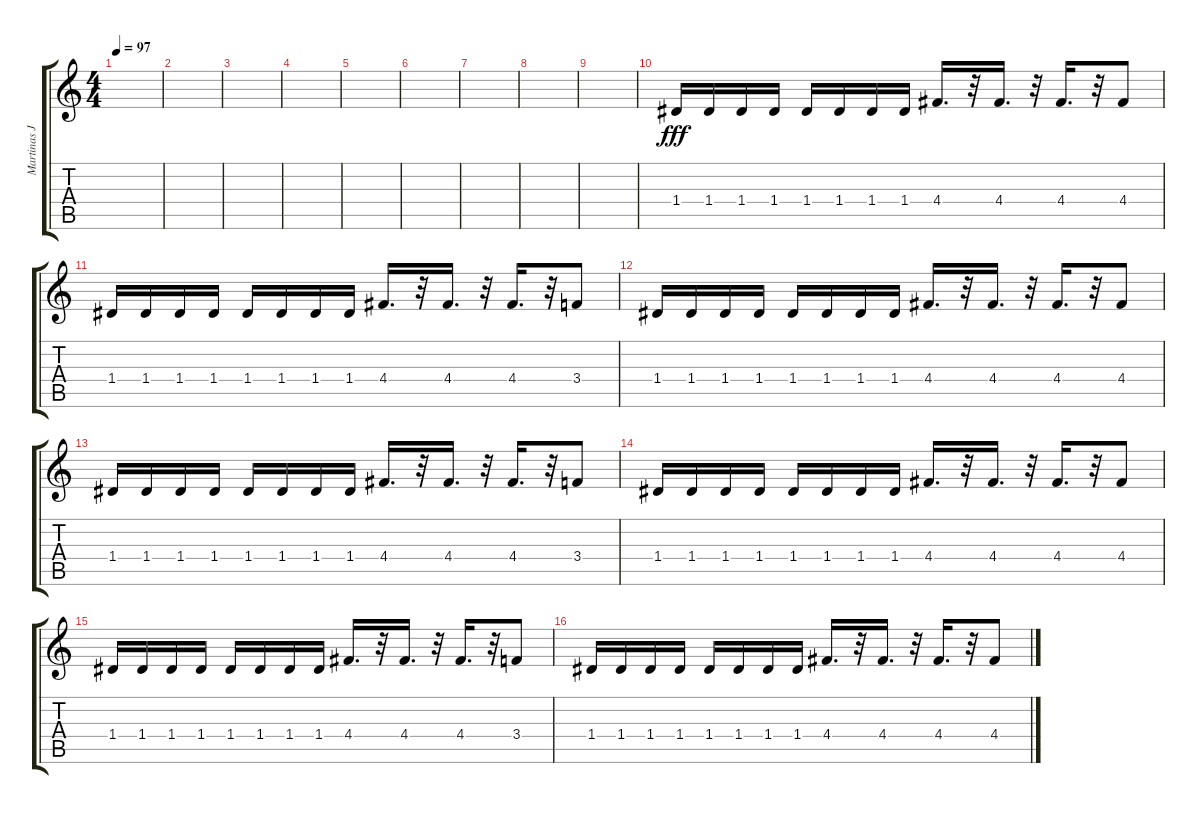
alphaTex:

\track ("Martinas Jabs" "Martinas J") {instrument distortionguitar}
\staff {score tabs}
\tuning (E4 B3 G3 D3 A2 E2) {hide}
\ts (4 4)
\tempo 97
\clef g2
\ks c
|
|
|
|
|
|
|
|
|
1.4.16{dy fff} 1.4.16 1.4.16 1.4.16 1.4.16 1.4.16 1.4.16 1.4.16 4.4.16{d} r.32 4.4.16{d} r.32 4.4.16{d} r.32 4.4.8 |
1.4.16 1.4.16 1.4.16 1.4.16 1.4.16 1.4.16 1.4.16 1.4.16 4.4.16{d} r.32 4.4.16{d} r.32 4.4.16{d} r.32 3.4.8 |
1.4.16 1.4.16 1.4.16 1.4.16 1.4.16 1.4.16 1.4.16 1.4.16 4.4.16{d} r.32 4.4.16{d} r.32 4.4.16{d} r.32 4.4.8 |
1.4.16 1.4.16 1.4.16 1.4.16 1.4.16 1.4.16 1.4.16 1.4.16 4.4.16{d} r.32 4.4.16{d} r.32 4.4.16{d} r.32 3.4.8 |
1.4.16 1.4.16 1.4.16 1.4.16 1.4.16 1.4.16 1.4.16 1.4.16 4.4.16{d} r.32 4.4.16{d} r.32 4.4.16{d} r.32 4.4.8 |
1.4.16 1.4.16 1.4.16 1.4.16 1.4.16 1.4.16 1.4.16 1.4.16 4.4.16{d} r.32 4.4.16{d} r.32 4.4.16{d} r.32 3.4.8 |
1.4.16 1.4.16 1.4.16 1.4.16 1.4.16 1.4.16 1.4.16 1.4.16 4.4.16{d} r.32 4.4.16{d} r.32 4.4.16{d} r.32 4.4.8
